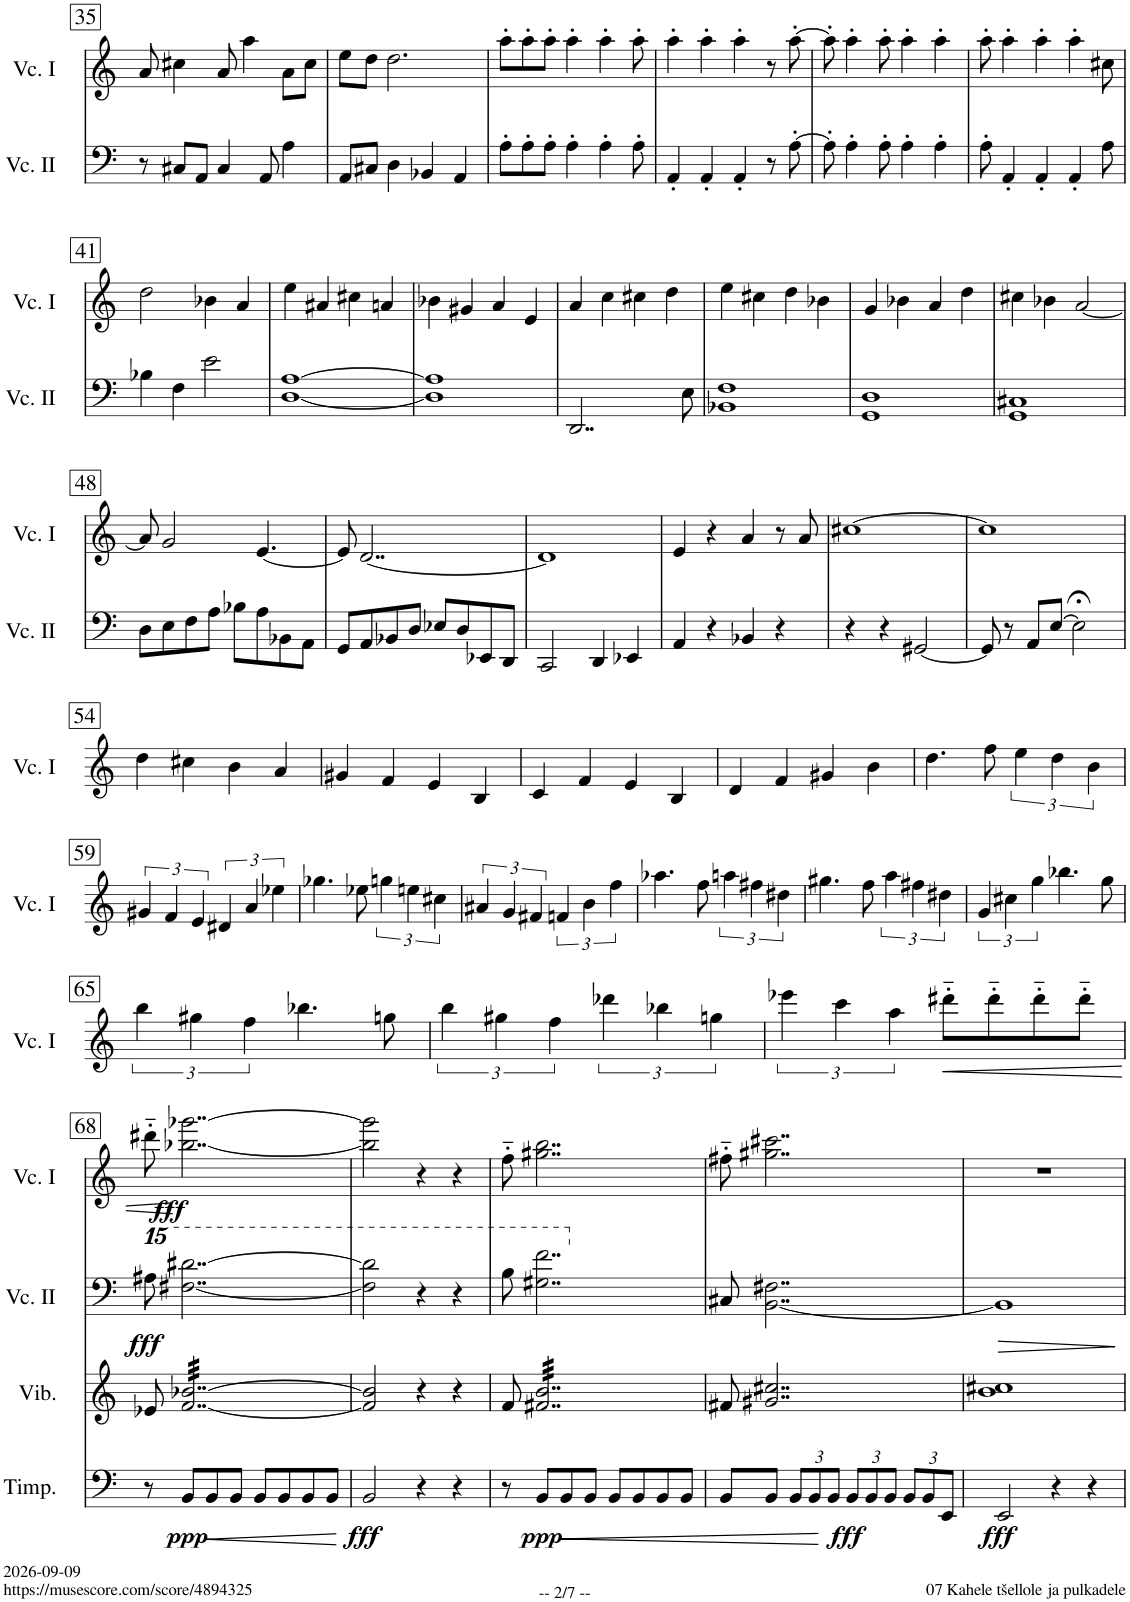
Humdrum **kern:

**kern	**dynam	**kern	**kern	**dynam	**kern	**dynam
*part4	*part4	*part3	*part2	*part2	*part1	*part1
*staff4	*staff4	*staff3	*staff2	*staff2	*staff1	*staff1
*I"Timpani	*	*I"Vibraphone	*I"Violoncello	*	*I"Violoncello	*
*I'Timp.	*	*I'Vib.	*	*	*	*
!!LO:PB:g=z
*clefF4	*	*clefG2	*clefF4	*	*clefG2	*
*k[]	*	*k[]	*k[]	*	*k[]	*
*M4/4	*	*M4/4	*M4/4	*	*M4/4	*
=35	=35	=35	=35	=35	=35	=35
1r	.	1r	8r	.	8a/	.
.	.	.	8C#X/L	.	4cc#X\	.
.	.	.	8AA/J	.	.	.
.	.	.	4C#/	.	8a/	.
.	.	.	.	.	4aa\	.
.	.	.	8AA/	.	.	.
.	.	.	4A\	.	8a\L	.
.	.	.	.	.	8cc#\J	.
=36	=36	=36	=36	=36	=36	=36
1r	.	1r	8AA/L	.	8ee\L	.
.	.	.	8C#X/J	.	8dd\J	.
.	.	.	4D\	.	2.dd\	.
.	.	.	4BB-X/	.	.	.
.	.	.	4AA/	.	.	.
=37	=37	=37	=37	=37	=37	=37
1r	.	1r	8A'\L	.	8aa'\L	.
.	.	.	8A'\	.	8aa'\	.
.	.	.	8A'\J	.	8aa'\J	.
.	.	.	4A'\	.	4aa'\	.
.	.	.	4A'\	.	4aa'\	.
.	.	.	8A'\	.	8aa'\	.
=38	=38	=38	=38	=38	=38	=38
1r	.	1r	4AA'/	.	4aa'\	.
.	.	.	4AA'/	.	4aa'\	.
.	.	.	4AA'/	.	4aa'\	.
.	.	.	8r	.	8r	.
.	.	.	[8A'\	.	[8aa'\	.
=39	=39	=39	=39	=39	=39	=39
1r	.	1r	8A'\]	.	8aa'\]	.
.	.	.	4A'\	.	4aa'\	.
.	.	.	8A'\	.	8aa'\	.
.	.	.	4A'\	.	4aa'\	.
.	.	.	4A'\	.	4aa'\	.
=40	=40	=40	=40	=40	=40	=40
1r	.	1r	8A'\	.	8aa'\	.
.	.	.	4AA'/	.	4aa'\	.
.	.	.	4AA'/	.	4aa'\	.
.	.	.	4AA'/	.	4aa'\	.
.	.	.	8A\	.	8cc#X\	.
!!LO:LB:g=z
=41	=41	=41	=41	=41	=41	=41
1r	.	1r	4B-X\	.	2dd\	.
.	.	.	4F\	.	.	.
.	.	.	2e\	.	4b-X\	.
.	.	.	.	.	4a/	.
=42	=42	=42	=42	=42	=42	=42
1r	.	1r	[1D [1A	.	4ee\	.
.	.	.	.	.	4a#X/	.
.	.	.	.	.	4cc#X\	.
.	.	.	.	.	4an/	.
=43	=43	=43	=43	=43	=43	=43
1r	.	1r	1D] 1A]	.	4b-X\	.
.	.	.	.	.	4g#X/	.
.	.	.	.	.	4a/	.
.	.	.	.	.	4e/	.
=44	=44	=44	=44	=44	=44	=44
1r	.	1r	2..DD/	.	4a/	.
.	.	.	.	.	4cc\	.
.	.	.	.	.	4cc#X\	.
.	.	.	.	.	4dd\	.
.	.	.	8E\	.	.	.
=45	=45	=45	=45	=45	=45	=45
1r	.	1r	1BB-X 1F	.	4ee\	.
.	.	.	.	.	4cc#X\	.
.	.	.	.	.	4dd\	.
.	.	.	.	.	4b-X\	.
=46	=46	=46	=46	=46	=46	=46
1r	.	1r	1GG 1D	.	4g/	.
.	.	.	.	.	4b-X\	.
.	.	.	.	.	4a/	.
.	.	.	.	.	4dd\	.
=47	=47	=47	=47	=47	=47	=47
1r	.	1r	1GG 1C#X	.	4cc#X\	.
.	.	.	.	.	4b-X\	.
.	.	.	.	.	[2a/	.
!!LO:LB:g=z
=48	=48	=48	=48	=48	=48	=48
1r	.	1r	8D\L	.	8a/]	.
.	.	.	8E\	.	2g/	.
.	.	.	8F\	.	.	.
.	.	.	8A\J	.	.	.
.	.	.	8B-X\L	.	.	.
.	.	.	8A\	.	[4.e/	.
.	.	.	8BB-X\	.	.	.
.	.	.	8AA\J	.	.	.
=49	=49	=49	=49	=49	=49	=49
1r	.	1r	8GG/L	.	8e/]	.
.	.	.	8AA/	.	[2..d/	.
.	.	.	8BB-X/	.	.	.
.	.	.	8D/J	.	.	.
.	.	.	8E-X/L	.	.	.
.	.	.	8D/	.	.	.
.	.	.	8EE-X/	.	.	.
.	.	.	8DD/J	.	.	.
=50	=50	=50	=50	=50	=50	=50
1r	.	1r	2CC/	.	1d]	.
.	.	.	4DD/	.	.	.
.	.	.	4EE-X/	.	.	.
=51	=51	=51	=51	=51	=51	=51
1r	.	1r	4AA/	.	4e/	.
.	.	.	4r	.	4r	.
.	.	.	4BB-X/	.	4a/	.
.	.	.	4r	.	8r	.
.	.	.	.	.	8a/	.
=52	=52	=52	=52	=52	=52	=52
1r	.	1r	4r	.	[1cc#X	.
.	.	.	4r	.	.	.
.	.	.	[2GG#X/	.	.	.
=53	=53	=53	=53	=53	=53	=53
1r	.	1r	8GG#/]	.	1cc#]	.
.	.	.	8r	.	.	.
.	.	.	8AA/L	.	.	.
.	.	.	[8E/J	.	.	.
.	.	.	2E;<\]	.	.	.
!!LO:LB:g=z
=54	=54	=54	=54	=54	=54	=54
1r	.	1r	1r	.	4dd\	.
.	.	.	.	.	4cc#X\	.
.	.	.	.	.	4b\	.
.	.	.	.	.	4a/	.
=55	=55	=55	=55	=55	=55	=55
1r	.	1r	1r	.	4g#X/	.
.	.	.	.	.	4f/	.
.	.	.	.	.	4e/	.
.	.	.	.	.	4B/	.
=56	=56	=56	=56	=56	=56	=56
1r	.	1r	1r	.	4c/	.
.	.	.	.	.	4f/	.
.	.	.	.	.	4e/	.
.	.	.	.	.	4B/	.
=57	=57	=57	=57	=57	=57	=57
1r	.	1r	1r	.	4d/	.
.	.	.	.	.	4f/	.
.	.	.	.	.	4g#X/	.
.	.	.	.	.	4b\	.
=58	=58	=58	=58	=58	=58	=58
1r	.	1r	1r	.	4.dd\	.
.	.	.	.	.	8ff\	.
.	.	.	.	.	6ee\	.
.	.	.	.	.	6dd\	.
.	.	.	.	.	6b\	.
!!LO:LB:g=z
=59	=59	=59	=59	=59	=59	=59
1r	.	1r	1r	.	6g#X/	.
.	.	.	.	.	6f/	.
.	.	.	.	.	6e/	.
.	.	.	.	.	6d#X/	.
.	.	.	.	.	6a/	.
.	.	.	.	.	6ee-X\	.
=60	=60	=60	=60	=60	=60	=60
1r	.	1r	1r	.	4.gg-X\	.
.	.	.	.	.	8ee-X\	.
.	.	.	.	.	6ggn\	.
.	.	.	.	.	6een\	.
.	.	.	.	.	6cc#X\	.
=61	=61	=61	=61	=61	=61	=61
1r	.	1r	1r	.	6a#X/	.
.	.	.	.	.	6g/	.
.	.	.	.	.	6f#X/	.
.	.	.	.	.	6fn/	.
.	.	.	.	.	6b\	.
.	.	.	.	.	6ff\	.
=62	=62	=62	=62	=62	=62	=62
1r	.	1r	1r	.	4.aa-X\	.
.	.	.	.	.	8ff\	.
.	.	.	.	.	6aan\	.
.	.	.	.	.	6ff#X\	.
.	.	.	.	.	6dd#X\	.
=63	=63	=63	=63	=63	=63	=63
1r	.	1r	1r	.	4.gg#X\	.
.	.	.	.	.	8ff\	.
.	.	.	.	.	6aa\	.
.	.	.	.	.	6ff#X\	.
.	.	.	.	.	6dd#X\	.
=64	=64	=64	=64	=64	=64	=64
1r	.	1r	1r	.	6g/	.
.	.	.	.	.	6cc#X\	.
.	.	.	.	.	6gg\	.
.	.	.	.	.	4.bb-X\	.
.	.	.	.	.	8gg\	.
!!LO:LB:g=z
=65	=65	=65	=65	=65	=65	=65
1r	.	1r	1r	.	6bb\	.
.	.	.	.	.	6gg#X\	.
.	.	.	.	.	6ff\	.
.	.	.	.	.	4.bb-X\	.
.	.	.	.	.	8ggn\	.
=66	=66	=66	=66	=66	=66	=66
1r	.	1r	1r	.	6bb\	.
.	.	.	.	.	6gg#X\	.
.	.	.	.	.	6ff\	.
.	.	.	.	.	6ddd-X\	.
.	.	.	.	.	6bb-X\	.
.	.	.	.	.	6ggn\	.
=67	=67	=67	=67	=67	=67	=67
1r	.	1r	1r	.	6eee-X\	.
.	.	.	.	.	6ccc\	.
.	.	.	.	.	6aa\	.
!	!	!	!	!	!	!LO:HP:b
.	.	.	.	.	8ddd#X'~\L	<
.	.	.	.	.	8ddd#'~\	.
.	.	.	.	.	8ddd#'~\	.
.	.	.	.	.	8ddd#'~\J	.
!!LO:LB:g=z
=68	=68	=68	=68	=68	=68	=68
*	*	*	*15ma	*	*	*
!	!	!	!	!LO:DY:b	!	!LO:DY:b
8r	.	8e-X/	8aa#X\	fff	8ddd#X'~\	fff
!	!LO:DY:b	!	!	!	!	!
*	*	*tremolo	*	*	*	*
8BB/L	ppp	[32f/ [32b-X/LLL	[2..ff#X\ [2..ddd#X\	.	[2..bb-X\ [2..ggg-X\	[
.	.	32f/ 32b-X/	.	.	.	.
.	.	32f/ 32b-X/	.	.	.	.
.	.	32f/ 32b-X/	.	.	.	.
!	!LO:HP:b	!	!	!	!	!
8BB/	<	32f/ 32b-X/	.	.	.	.
.	.	32f/ 32b-X/	.	.	.	.
.	.	32f/ 32b-X/	.	.	.	.
.	.	32f/ 32b-X/	.	.	.	.
8BB/J	.	32f/ 32b-X/	.	.	.	.
.	.	32f/ 32b-X/	.	.	.	.
.	.	32f/ 32b-X/	.	.	.	.
.	.	32f/ 32b-X/	.	.	.	.
8BB/L	.	32f/ 32b-X/	.	.	.	.
.	.	32f/ 32b-X/	.	.	.	.
.	.	32f/ 32b-X/	.	.	.	.
.	.	32f/ 32b-X/	.	.	.	.
8BB/	.	32f/ 32b-X/	.	.	.	.
.	.	32f/ 32b-X/	.	.	.	.
.	.	32f/ 32b-X/	.	.	.	.
.	.	32f/ 32b-X/	.	.	.	.
8BB/	.	32f/ 32b-X/	.	.	.	.
.	.	32f/ 32b-X/	.	.	.	.
.	.	32f/ 32b-X/	.	.	.	.
.	.	32f/ 32b-X/	.	.	.	.
8BB/J	.	32f/ 32b-X/	.	.	.	.
.	.	32f/ 32b-X/	.	.	.	.
.	.	32f/ 32b-X/	.	.	.	.
.	.	32f/ 32b-X/JJJ	.	.	.	.
*	*	*Xtremolo	*	*	*	*
.	[	.	.	.	.	.
=69	=69	=69	=69	=69	=69	=69
!	!LO:DY:b	!	!	!	!	!
2BB/	fff	2f/] 2b-/]	2ff#\] 2ddd#\]	.	2bb-\] 2ggg-\]	.
4r	.	4r	4r	.	4r	.
4r	.	4r	4r	.	4r	.
=70	=70	=70	=70	=70	=70	=70
8r	.	8f/	8bb\	.	8ff'~\	.
!	!LO:DY:b	!	!	!	!	!
*	*	*tremolo	*	*	*	*
8BB/L	ppp	32f#X/ 32b/LLL	2..gg#X\ 2..fff\	.	2..gg#X\ 2..bb\	.
.	.	32f#X/ 32b/	.	.	.	.
.	.	32f#X/ 32b/	.	.	.	.
.	.	32f#X/ 32b/	.	.	.	.
!	!LO:HP:b	!	!	!	!	!
8BB/	<	32f#X/ 32b/	.	.	.	.
.	.	32f#X/ 32b/	.	.	.	.
.	.	32f#X/ 32b/	.	.	.	.
.	.	32f#X/ 32b/	.	.	.	.
8BB/J	.	32f#X/ 32b/	.	.	.	.
.	.	32f#X/ 32b/	.	.	.	.
.	.	32f#X/ 32b/	.	.	.	.
.	.	32f#X/ 32b/	.	.	.	.
8BB/L	.	32f#X/ 32b/	.	.	.	.
.	.	32f#X/ 32b/	.	.	.	.
.	.	32f#X/ 32b/	.	.	.	.
.	.	32f#X/ 32b/	.	.	.	.
8BB/	.	32f#X/ 32b/	.	.	.	.
.	.	32f#X/ 32b/	.	.	.	.
.	.	32f#X/ 32b/	.	.	.	.
.	.	32f#X/ 32b/	.	.	.	.
8BB/	.	32f#X/ 32b/	.	.	.	.
.	.	32f#X/ 32b/	.	.	.	.
.	.	32f#X/ 32b/	.	.	.	.
.	.	32f#X/ 32b/	.	.	.	.
8BB/J	.	32f#X/ 32b/	.	.	.	.
.	.	32f#X/ 32b/	.	.	.	.
.	.	32f#X/ 32b/	.	.	.	.
.	.	32f#X/ 32b/JJJ	.	.	.	.
*	*	*Xtremolo	*	*	*	*
=71	=71	=71	=71	=71	=71	=71
*	*	*	*X15ma	*	*	*
8BB/L	.	8f#X/	8C#X/	.	8ff#X'~\	.
8BB/J	.	2..g#X/ 2..cc#X/	[2..BB\ 2..F#X\	.	2..gg#X\ 2..ccc#X\	.
*Xbrackettup	*	*	*	*	*	*
12BB/L	.	.	.	.	.	.
12BB/	.	.	.	.	.	.
12BB/J	[	.	.	.	.	.
!	!LO:DY:b	!	!	!	!	!
12BB/L	fff	.	.	.	.	.
12BB/	.	.	.	.	.	.
12BB/J	.	.	.	.	.	.
12BB/L	.	.	.	.	.	.
12BB/	.	.	.	.	.	.
12EE/J	.	.	.	.	.	.
=72	=72	=72	=72	=72	=72	=72
!	!LO:DY:b	!	!	!LO:HP:b	!	!
2EE/	fff	1b 1cc#X	1BB]	>	1r	.
4r	.	.	.	.	.	.
4r	.	.	.	.	.	.
.	.	.	.	]	.	.
=	=	=	=	=	=	=
*-	*-	*-	*-	*-	*-	*-
